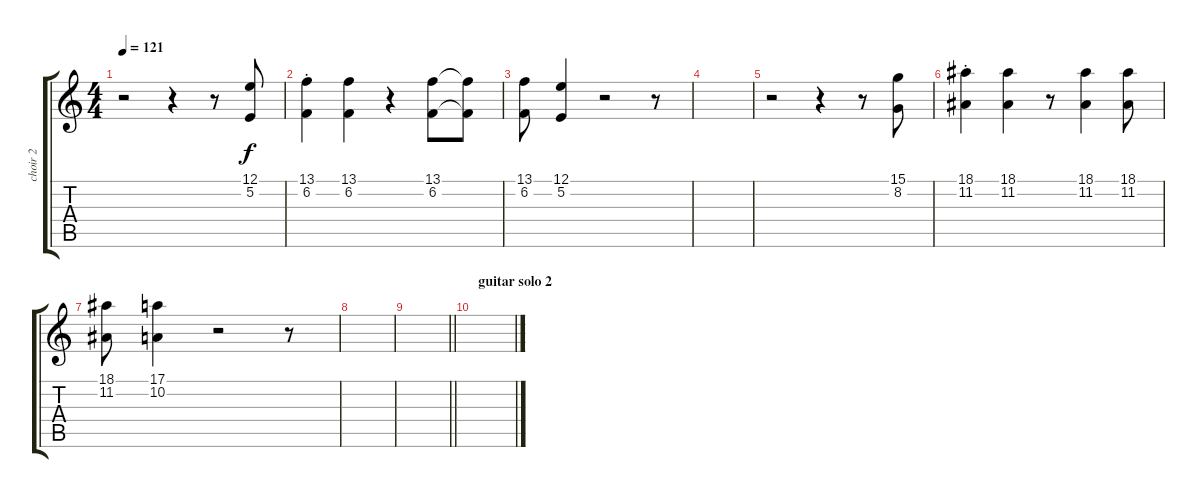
\track ("choir 2" "choir 2") {instrument synthbrass1}
\staff {score tabs}
\tuning (E4 B3 G3 D3 A2 E2) {hide}
\ts (4 4)
\tempo 121
\clef g2
\ks c
r.2{dy f} r.4 r.8 (12.1 5.2).8 |
(13.1{st} 6.2{st}).4 (13.1 6.2).4 r.4 (13.1 6.2).8 (13.1{t} 6.2{t}).8 |
(13.1 6.2).8 (12.1 5.2).4 r.2 r.8 |
|
r.2 r.4 r.8 (15.1 8.2).8 |
(18.1{st} 11.2{st}).4 (18.1 11.2).4 r.8 (18.1 11.2).4 (18.1 11.2).8 |
(18.1 11.2).8 (17.1 10.2).4 r.2 r.8 |
|
\barLineRight lightlight
|
\section ("" " guitar solo 2")
